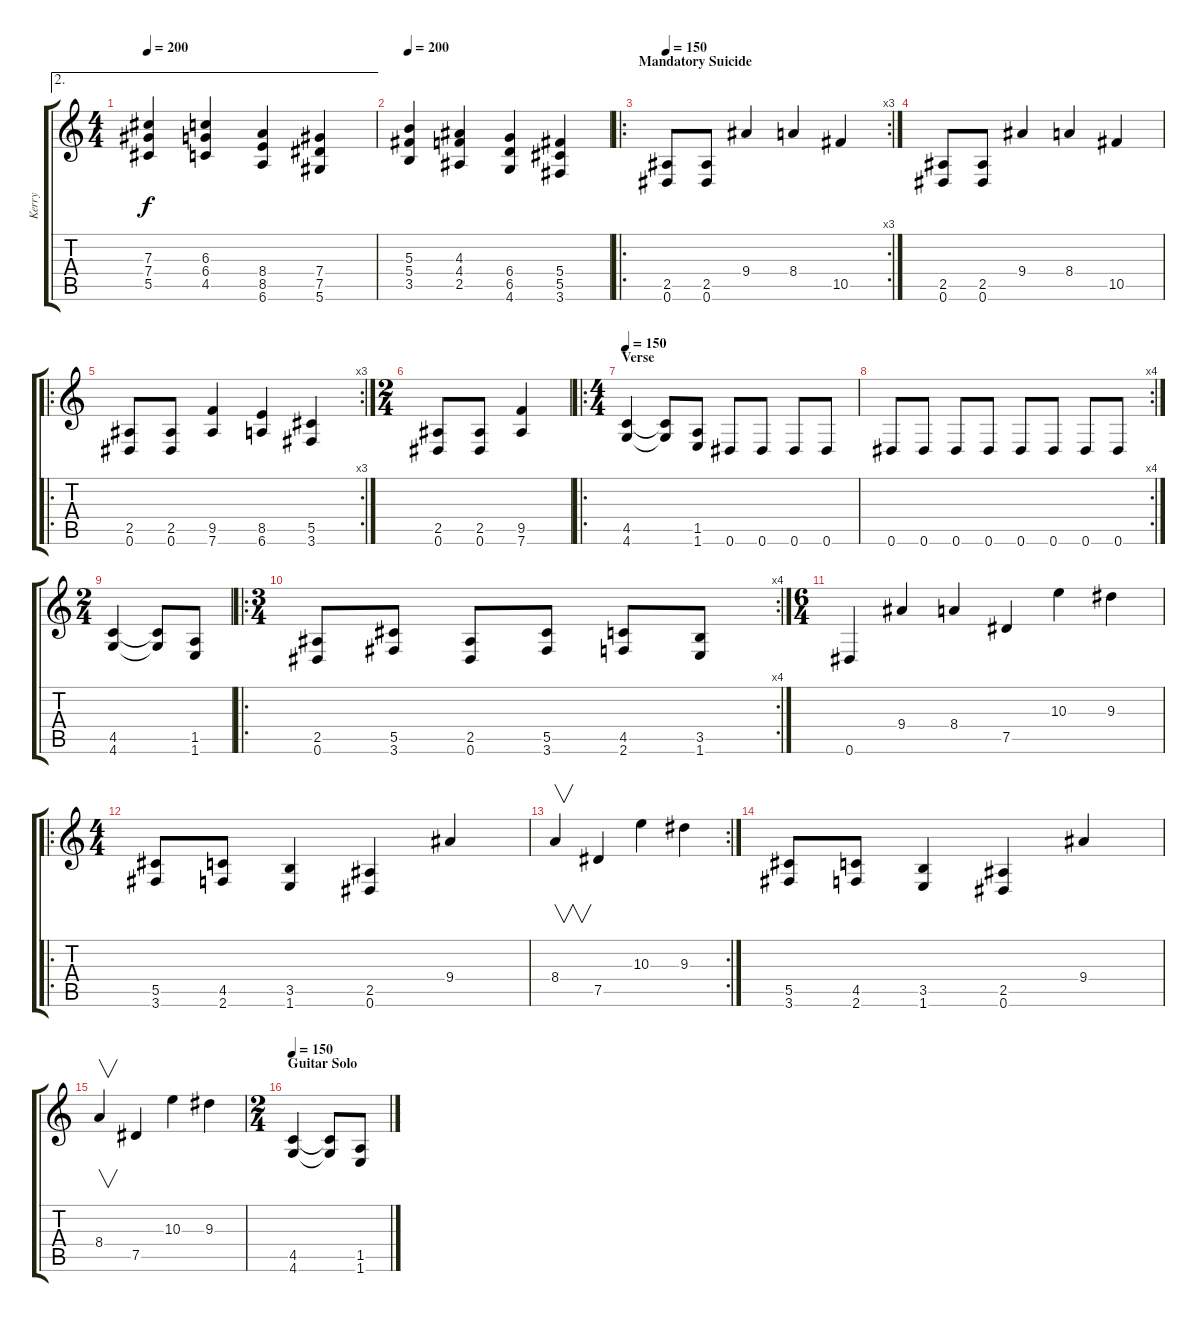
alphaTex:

\track ("Kerry" "Kerry") {instrument distortionguitar}
\staff {score tabs}
\tuning (Eb4 Bb3 Gb3 Db3 Ab2 Eb2) {hide}
\ae 2
\ts (4 4)
\tempo 200
\clef g2
\ks c
(7.3 7.4 5.5).4{dy f} (6.3 6.4 4.5).4 (8.4 8.5 6.6).4 (7.4 7.5 5.6).4 |
\tempo 200
(5.3 5.4 3.5).4 (4.3 4.4 2.5).4 (6.4 6.5 4.6).4 (5.4 5.5 3.6).4 |
\ro
\rc 3
\section ("" "Mandatory Suicide")
\tempo 150
(2.5 0.6).8 (2.5 0.6).8 9.4.4 8.4.4 10.5.4 |
(2.5 0.6).8 (2.5 0.6).8 9.4.4 8.4.4 10.5.4 |
\ro
\rc 3
(2.5 0.6).8 (2.5 0.6).8 (9.5 7.6).4 (8.5 6.6).4 (5.5 3.6).4 |
\ts (2 4)
(2.5 0.6).8 (2.5 0.6).8 (9.5 7.6).4 |
\ro
\ts (4 4)
\section ("" "Verse")
\tempo 150
(4.5 4.6).4 (4.5{t} 4.6{t}).8 (1.5 1.6).8 0.6.8 0.6.8 0.6.8 0.6.8 |
\rc 4
0.6.8 0.6.8 0.6.8 0.6.8 0.6.8 0.6.8 0.6.8 0.6.8 |
\ts (2 4)
(4.5 4.6).4 (4.5{t} 4.6{t}).8 (1.5 1.6).8 |
\ro
\rc 4
\ts (3 4)
(2.5 0.6).8 (5.5 3.6).8 (2.5 0.6).8 (5.5 3.6).8 (4.5 2.6).8 (3.5 1.6).8 |
\ts (6 4)
0.6.4 9.4.4 8.4.4 7.5.4 10.3.4 9.3.4 |
\ro
\ts (4 4)
(5.5 3.6).8 (4.5 2.6).8 (3.5 1.6).4 (2.5 0.6).4 9.4.4 |
\rc 2
8.4.4{v} 7.5.4 10.3.4 9.3.4 |
(5.5 3.6).8 (4.5 2.6).8 (3.5 1.6).4 (2.5 0.6).4 9.4.4 |
8.4.4{v} 7.5.4 10.3.4 9.3.4 |
\ts (2 4)
\section ("" "Guitar Solo")
\tempo 150
(4.5 4.6).4 (4.5{t} 4.6{t}).8 (1.5 1.6).8
